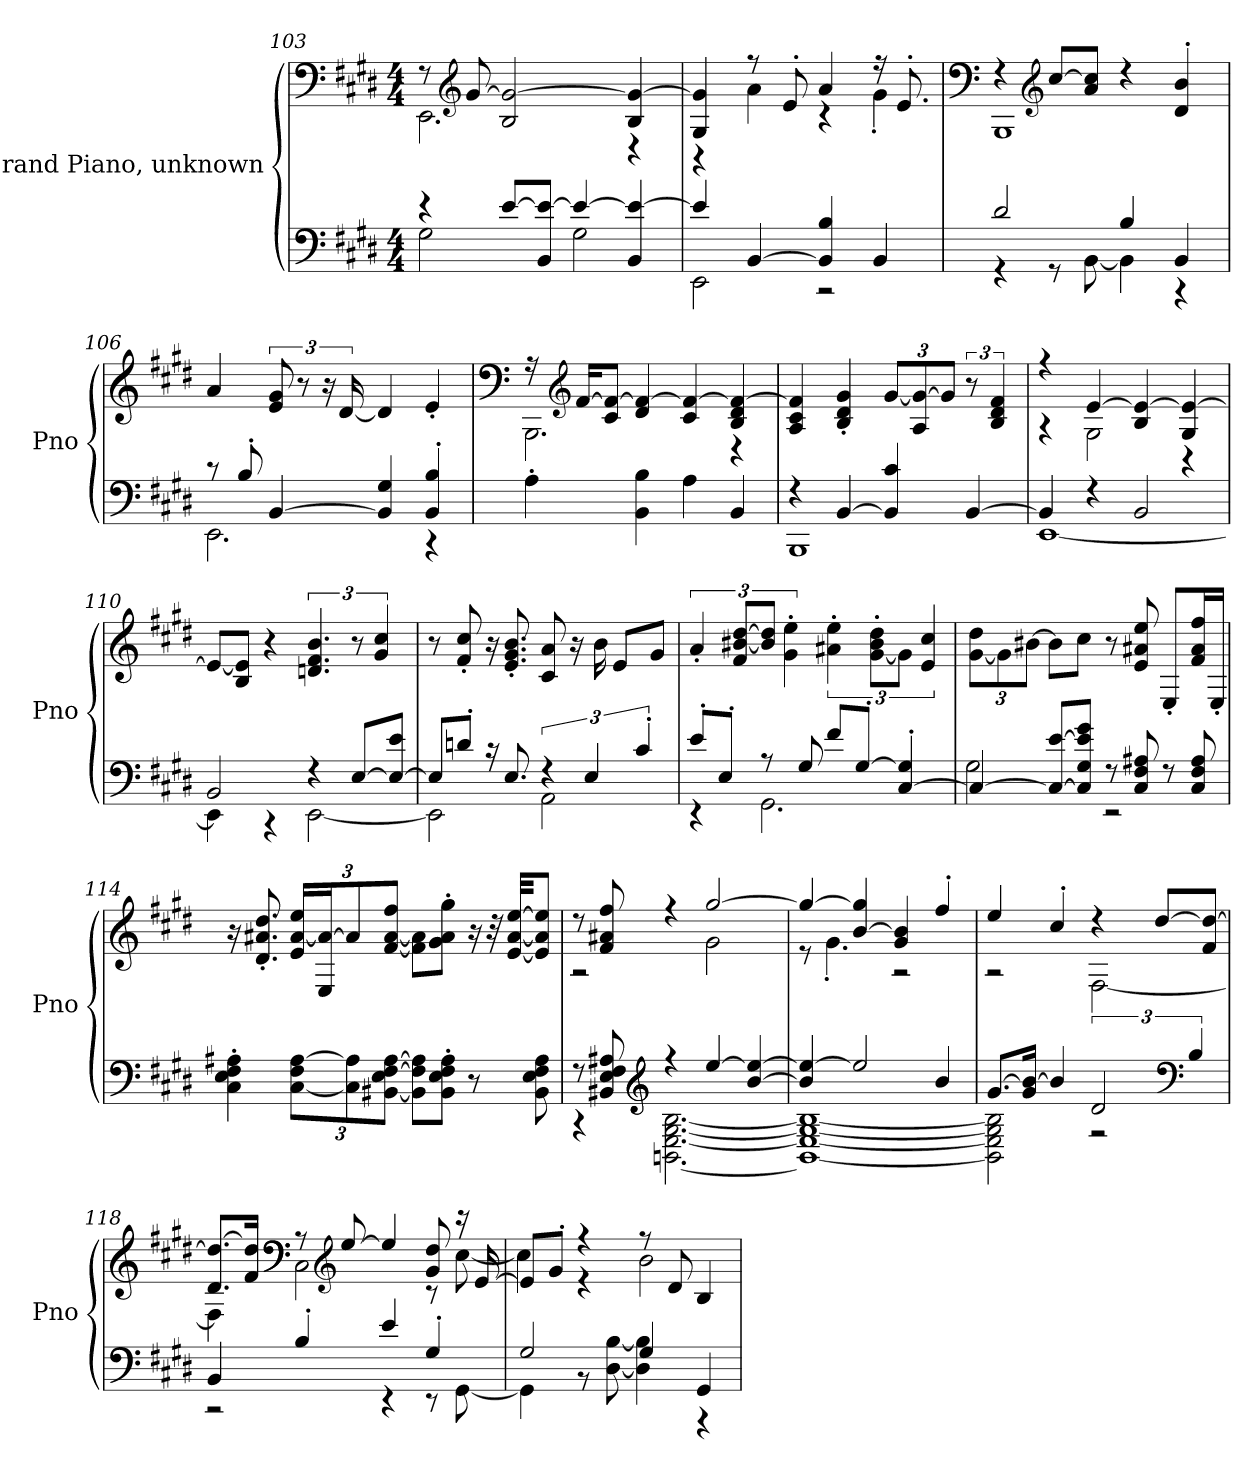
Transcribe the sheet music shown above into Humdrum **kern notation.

**kern	**kern
*part1	*part1
*staff2	*staff1
*I"Grand Piano, unknown	*
*I'Pno	*
!!LO:PB:g=z
*clefF4	*clefF4
*k[f#c#g#d#]	*k[f#c#g#d#]
*M4/4	*M4/4
=103	=103
*^	*^
4r	2G#\	8r	2.EE\
*	*	*clefG2	*
.	.	[8g#/	.
[8e/L	.	2B/ 2g#/_	.
8BB/ 8e/_J	.	.	.
4e/_	2G#\	.	.
4BB/ 4e/_	.	4B/ 4g#/_	4r
=104	=104	=104	=104
4e/]	2EE\	4G#/ 4g#/]	4r
[4BB/	.	8r	4a\
.	.	8e'/	.
4BB/] 4B/	2r	4a/	4r
4BB/	.	16r	4g#'\
.	.	8.e'/	.
=105	=105	=105	=105
*	*	*clefF4	*
2d#/	4r	4r	1BBB
*	*	*clefG2	*
.	8r	[8cc#/L	.
.	[8BB\	8a/ 8cc#/]J	.
4B/	4BB\]	4r	.
4BB/	4r	4d#/' 4b/'	.
*	*	*v	*v
=106	=106	=106
8r	2.EE\	4a/
8B'/	.	.
[4BB/	.	12e/ 12g#/
.	.	12r
.	.	24r
.	.	[24d#/
4BB/] 4G#/	.	4d#/]
4BB/' 4B/'	4r	4e'/
*v	*v	*
!!LO:LB:g=z
=107	=107
*	*clefF4
*	*^
4A'\	16r	2.BBB\
*	*clefG2	*
.	[16f#/KL	.
.	8c#/ 8f#/_J	.
4BB\ 4B\	4d#/ 4f#/_	.
4A\	4c#/ 4f#/_	.
4BB/	4B/ 4d#/ 4f#/_	4r
*	*v	*v
=108	=108
*^	*
4r	1BBB	4A/ 4c#/ 4f#/]
[4BB/	.	4B/' 4d#/' 4g#/'
4BB/] 4c#/	.	[12g#/L
.	.	12A/ 12g#/_
.	.	12g#/J]
[4BB/	.	12r
.	.	6B/ 6d#/ 6f#/
=109	=109	=109
*	*	*^
4BB/]	[1EE	4r	4r
4r	.	[4e/	2G#\
2BB/	.	4B/ 4e/_	.
.	.	4G#/ 4e/_	4r
*	*	*v	*v
=110	=110	=110
2BB/	4EE\]	8e/L_
.	.	8B/ 8e/]J
.	4r	4r
4r	[2EE\	6.dn/ 6.f#/ 6.b/
[8E/L	.	12r
.	.	6g#/ 6cc#/
8E/_ 8e/J	.	.
!!LO:LB:g=z
=111	=111	=111
8E/L]	2EE\]	8r
8dn'/J	.	8f#/' 8cc#/'
16r	.	16r
8.E/	.	8.e/' 8.g#/' 8.b/'
6r	2AA\	8c#/ 8a/
.	.	16r
6E/	.	.
.	.	16b\
.	.	8e/L
6c#'/	.	.
.	.	8g#/J
=112	=112	=112
8e'/L	4r	6a'/
8E'/J	.	.
.	.	12f#/ [12b#X/ [12dd#/L
8r	2.GG#\	12b#/] 12dd#/]J
.	.	6g#\' 6ee\'
8G#/	.	.
8f#/L	.	6a#X\' 6ee\'
[8G#'/J	.	.
.	.	[12g#\' 12b#\' 12dd#\'L
[4C#/' 4G#/]'	.	12g#\J]
.	.	6e/ 6cc#/
=113	=113	=113
*	*	*Xbrackettup
4C#/_	2G#\	[12g#\ 12dd#\L
.	.	12g#\]
.	.	[12b#X\J
8C#/_ [8e/L	.	8b#\L]
8C#/] 8G#/ 8e/] 8g#/J	.	8cc#\J
8r	2r	8r
8C#/ 8F#/ 8A#X/	.	8e/ 8a#X/ 8ee/
8r	.	8E'/L
8C#/ 8F#/ 8A#/	.	16f#/ 16a#/ 16ff#/L
.	.	16E'/JJ
*v	*v	*
!!LO:LB:g=z
=114	=114
4C#\' 4E\' 4F#\' 4A#X\'	16r
.	8.d#/' 8.a#X/' 8.dd#/'
*Xbrackettup	*
[12C#\ 12F#\ [12A#\L	24e/ [24a#/ 24ee/LL
.	24E/ 24a#/_J
12C#\] 12A#\]	12a#/]
[12BB#X\ 12E\ [12F#\ [12A#\J	[12f#/ [12a#/ 12ff#/J
8BB#\] 8F#\] 8A#\]L	8f#\] 8a#\]L
8BB#\' 8E\' 8F#\' 8A#\'J	8g#\' 8a#\' 8gg#\'J
8r	16r
.	32r
.	[32e/ [32a#/ [32ee/KKL
8BB#\ 8E\ 8F#\ 8A#\	8e/] 8a#/] 8ee/]J
=115	=115
*^	*^
8r	4r	8r	2r
8BB#X/ 8E/ 8F#/ 8A#X/	.	8f#/ 8a#X/ 8ff#/	.
*clefG2	*	*	*
4r	[2.BBn\ [2.E\ [2.G#\ [2.B\	4r	.
[4ee/	.	[2gg#/	2g#\
[4b/ 4ee/_	.	.	.
=116	=116	=116	=116
4b/] 4ee/_	1BB_ 1E_ 1G#_ 1B_	4gg#/_	8r
.	.	.	4.g#'\
2ee/]	.	[4b/ 4gg#/]	.
.	.	4g#/ 4b/]	2r
4b/	.	4ff#'/	.
!!LO:LB:g=z	!!
=117	=117	=117	=117
[8.g#/L	2BB\] 2E\] 2G#\] 2B\]	4ee/	2r
16g#/] [16b/Jk	.	.	.
4b/]	.	4cc#'/	.
*brackettup	*	*	*
3d#/	2r	4r	[2F#\
.	.	[8dd#/L	.
*clefF4	*	*	*
6B/	.	.	.
.	.	8f#/ 8dd#/_J	.
=118	=118	=118	=118
4BB/	2r	8.d#/ 8.dd#/_L	4F#\]
.	.	16f#/ 16dd#/]Jk	.
*	*	*clefF4	*
4B'/	.	8r	2C#\
*	*	*clefG2	*
.	.	[8ee/	.
4e/	4r	4ee/]	.
4G#'/	8r	8g#/ 8dd#/	8r
.	[8GG#\	16r	[8cc#\
.	.	[16e/	.
=119	=119	=119	=119
2G#/	4GG#\]	8e/L]	4cc#\]
.	.	8g#'/J	.
.	8r	4r	4r
.	[8D#\ [8B\	.	.
4G#/	4D#\] 4B\]	8r	2b\
.	.	8d#/	.
4GG#/	4r	4B/	.
*v	*v	*	*
*	*v	*v
=	=
*-	*-
